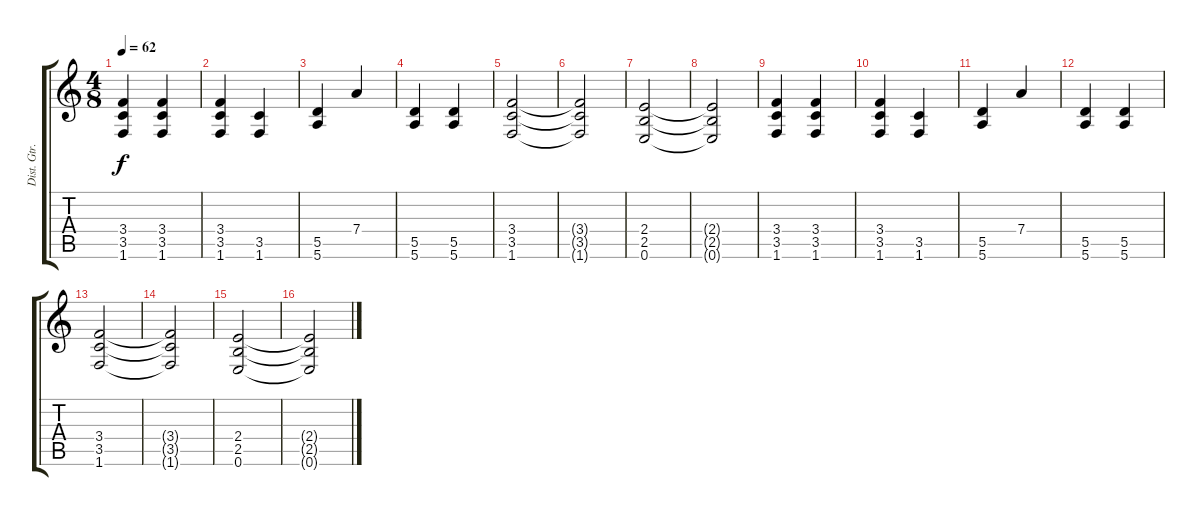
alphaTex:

\track ("Dist. Gtr." "Dist. Gtr.") {instrument distortionguitar}
\staff {score tabs}
\tuning (E4 B3 G3 D3 A2 E2) {hide}
\ts (4 8)
\tempo 62
\clef g2
\ks c
(3.4 3.5 1.6).4{dy f} (3.4 3.5 1.6).4 |
(3.4 3.5 1.6).4 (3.5 1.6).4 |
(5.5 5.6).4 7.4.4 |
(5.5 5.6).4 (5.5 5.6).4 |
(3.4 3.5 1.6).2 |
(3.4{t} 3.5{t} 1.6{t}).2 |
(2.4 2.5 0.6).2 |
(2.4{t} 2.5{t} 0.6{t}).2 |
(3.4 3.5 1.6).4 (3.4 3.5 1.6).4 |
(3.4 3.5 1.6).4 (3.5 1.6).4 |
(5.5 5.6).4 7.4.4 |
(5.5 5.6).4 (5.5 5.6).4 |
(3.4 3.5 1.6).2 |
(3.4{t} 3.5{t} 1.6{t}).2 |
(2.4 2.5 0.6).2 |
(2.4{t} 2.5{t} 0.6{t}).2
